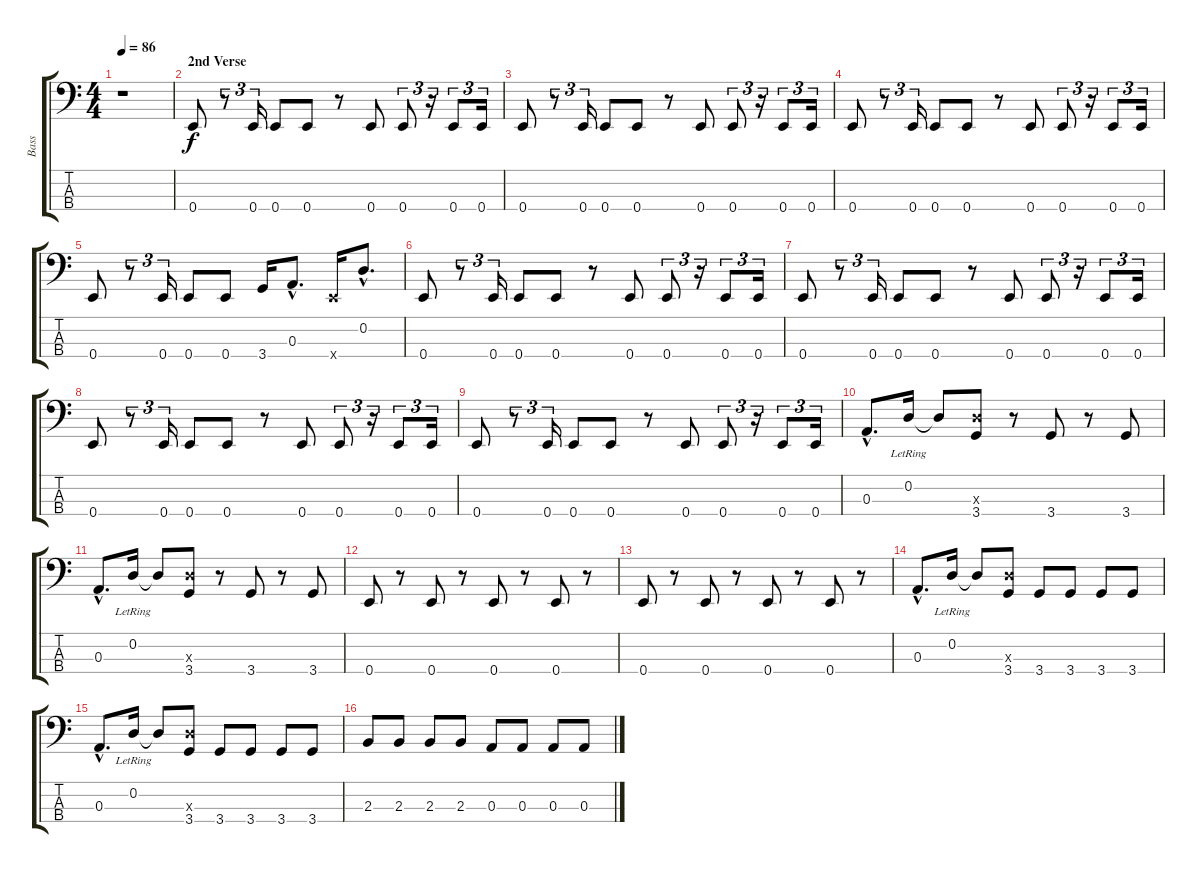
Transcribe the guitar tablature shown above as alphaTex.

\track ("Bass" "Bass") {instrument electricbassfinger}
\staff {score tabs}
\tuning (G2 D2 A1 E1) {hide}
\ts (4 4)
\tempo 86
\clef f4
\ks c
r.1{dy f} |
\section ("" "2nd Verse")
0.4.8 r.8{tu (3 2)} 0.4.16{tu (3 2)} 0.4.8 0.4.8 r.8 0.4.8 0.4.8{tu (3 2)} r.16{tu (3 2)} 0.4.8{tu (3 2)} 0.4.16{tu (3 2)} |
0.4.8 r.8{tu (3 2)} 0.4.16{tu (3 2)} 0.4.8 0.4.8 r.8 0.4.8 0.4.8{tu (3 2)} r.16{tu (3 2)} 0.4.8{tu (3 2)} 0.4.16{tu (3 2)} |
0.4.8 r.8{tu (3 2)} 0.4.16{tu (3 2)} 0.4.8 0.4.8 r.8 0.4.8 0.4.8{tu (3 2)} r.16{tu (3 2)} 0.4.8{tu (3 2)} 0.4.16{tu (3 2)} |
0.4.8 r.8{tu (3 2)} 0.4.16{tu (3 2)} 0.4.8 0.4.8 3.4.16 0.3{hac}.8{d} 0.4{x}.16 0.2{hac}.8{d} |
0.4.8 r.8{tu (3 2)} 0.4.16{tu (3 2)} 0.4.8 0.4.8 r.8 0.4.8 0.4.8{tu (3 2)} r.16{tu (3 2)} 0.4.8{tu (3 2)} 0.4.16{tu (3 2)} |
0.4.8 r.8{tu (3 2)} 0.4.16{tu (3 2)} 0.4.8 0.4.8 r.8 0.4.8 0.4.8{tu (3 2)} r.16{tu (3 2)} 0.4.8{tu (3 2)} 0.4.16{tu (3 2)} |
0.4.8 r.8{tu (3 2)} 0.4.16{tu (3 2)} 0.4.8 0.4.8 r.8 0.4.8 0.4.8{tu (3 2)} r.16{tu (3 2)} 0.4.8{tu (3 2)} 0.4.16{tu (3 2)} |
0.4.8 r.8{tu (3 2)} 0.4.16{tu (3 2)} 0.4.8 0.4.8 r.8 0.4.8 0.4.8{tu (3 2)} r.16{tu (3 2)} 0.4.8{tu (3 2)} 0.4.16{tu (3 2)} |
0.3{hac}.8{d} 0.2{lr}.16 0.2{t}.8 (5.3{x} 3.4).8 r.8 3.4.8 r.8 3.4.8 |
0.3{hac}.8{d} 0.2{lr}.16 0.2{t}.8 (5.3{x} 3.4).8 r.8 3.4.8 r.8 3.4.8 |
0.4.8 r.8 0.4.8 r.8 0.4.8 r.8 0.4.8 r.8 |
0.4.8 r.8 0.4.8 r.8 0.4.8 r.8 0.4.8 r.8 |
0.3{hac}.8{d} 0.2{lr}.16 0.2{t}.8 (5.3{x} 3.4).8 3.4.8 3.4.8 3.4.8 3.4.8 |
0.3{hac}.8{d} 0.2{lr}.16 0.2{t}.8 (5.3{x} 3.4).8 3.4.8 3.4.8 3.4.8 3.4.8 |
2.3.8 2.3.8 2.3.8 2.3.8 0.3.8 0.3.8 0.3.8 0.3.8
